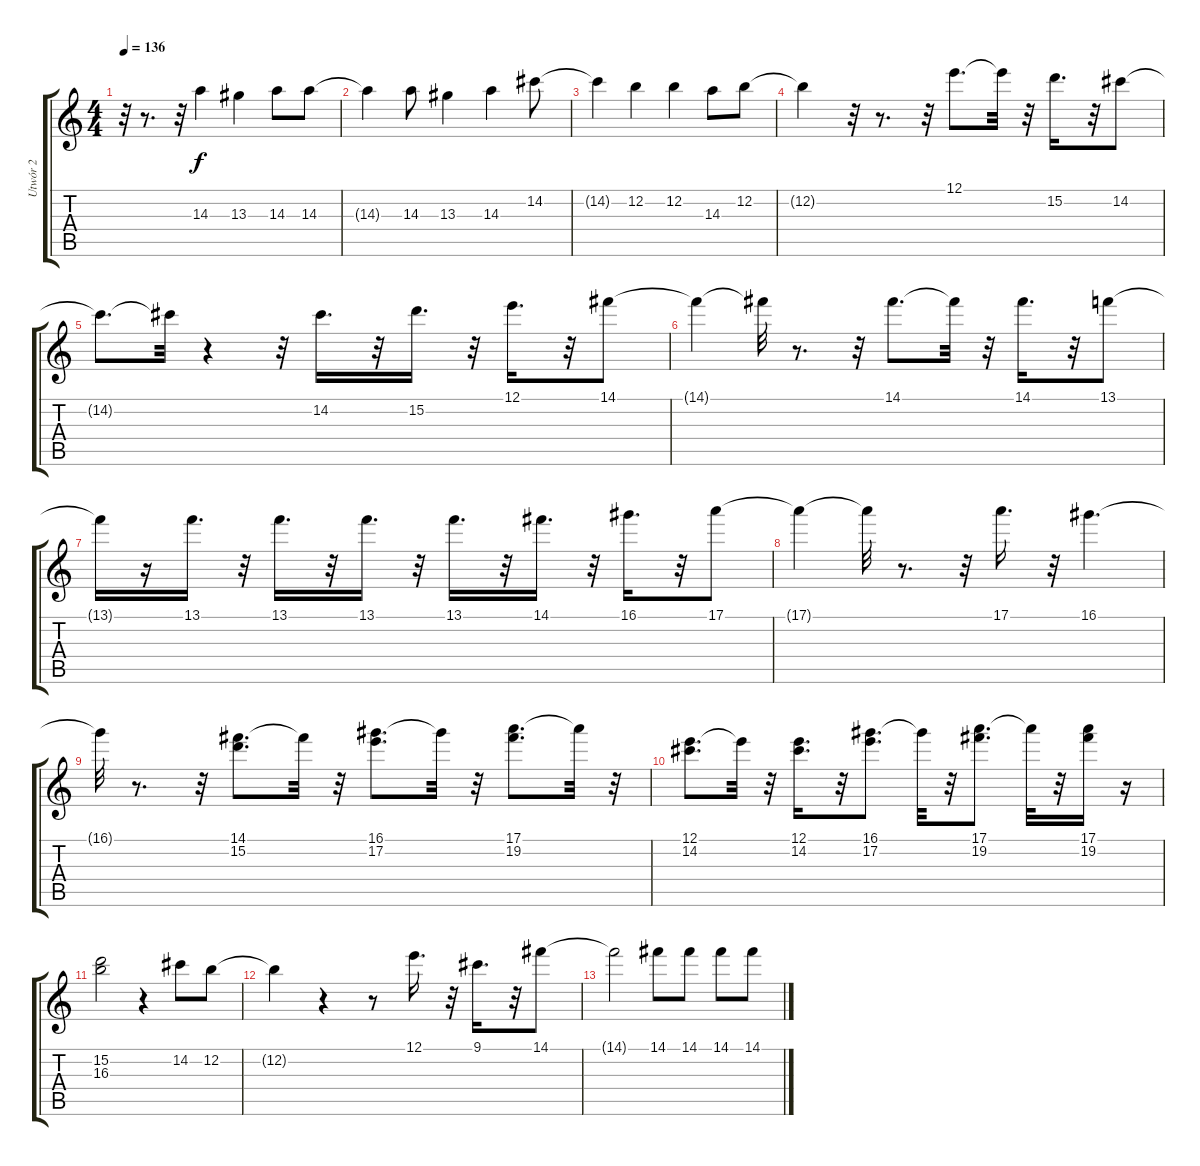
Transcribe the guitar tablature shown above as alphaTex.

\track ("Utwór 2" "Utwór 2") {instrument distortionguitar}
\staff {score tabs}
\tuning (E4 B3 G3 D3 A2 D2) {hide}
\ts (4 4)
\tempo 136
\clef g2
\ks c
r.32{dy f} r.8{d} r.32 14.3.4 13.3.4 14.3.8 14.3.8 |
14.3{t}.4 14.3.8 13.3.4 14.3.4 14.2.8 |
14.2{t}.4 12.2.4 12.2.4 14.3.8 12.2.8 |
12.2{t}.4 r.32 r.8{d} r.32 12.1.8{d} 12.1{t}.32 r.32 15.2.16{d} r.32 14.2.8 |
14.2{t}.8{d} 14.2{t}.32 r.4 r.32 14.2.16{d} r.32 15.2.16{d} r.32 12.1.16{d} r.32 14.1.8 |
14.1{t}.4 14.1{t}.32 r.8{d} r.32 14.1.8{d} 14.1{t}.32 r.32 14.1.16{d} r.32 13.1.8 |
13.1{t}.16 r.16 13.1.16{d} r.32 13.1.16{d} r.32 13.1.16{d} r.32 13.1.16{d} r.32 14.1.16{d} r.32 16.1.16{d} r.32 17.1.8 |
17.1{t}.4 17.1{t}.32 r.8{d} r.32 17.1.16{d} r.32 16.1.4{d} |
16.1{t}.32 r.8{d} r.32 (14.1 15.2).8{d} 14.1{t}.32 r.32 (16.1 17.2).8{d} 16.1{t}.32 r.32 (17.1 19.2).8{d} 17.1{t}.32 r.32 |
(12.1 14.2).8{d} 12.1{t}.32 r.32 (12.1 14.2).16{d} r.32 (16.1 17.2).8{d} 16.1{t}.32 r.32 (17.1 19.2).8{d} 17.1{t}.32 r.32 (17.1 19.2).16 r.16 |
(15.2 16.3).2 r.4 14.2.8 12.2.8 |
12.2{t}.4 r.4 r.8 12.1.16{d} r.32 9.1.16{d} r.32 14.1.8 |
14.1{t}.2 14.1.8 14.1.8 14.1.8 14.1.8
